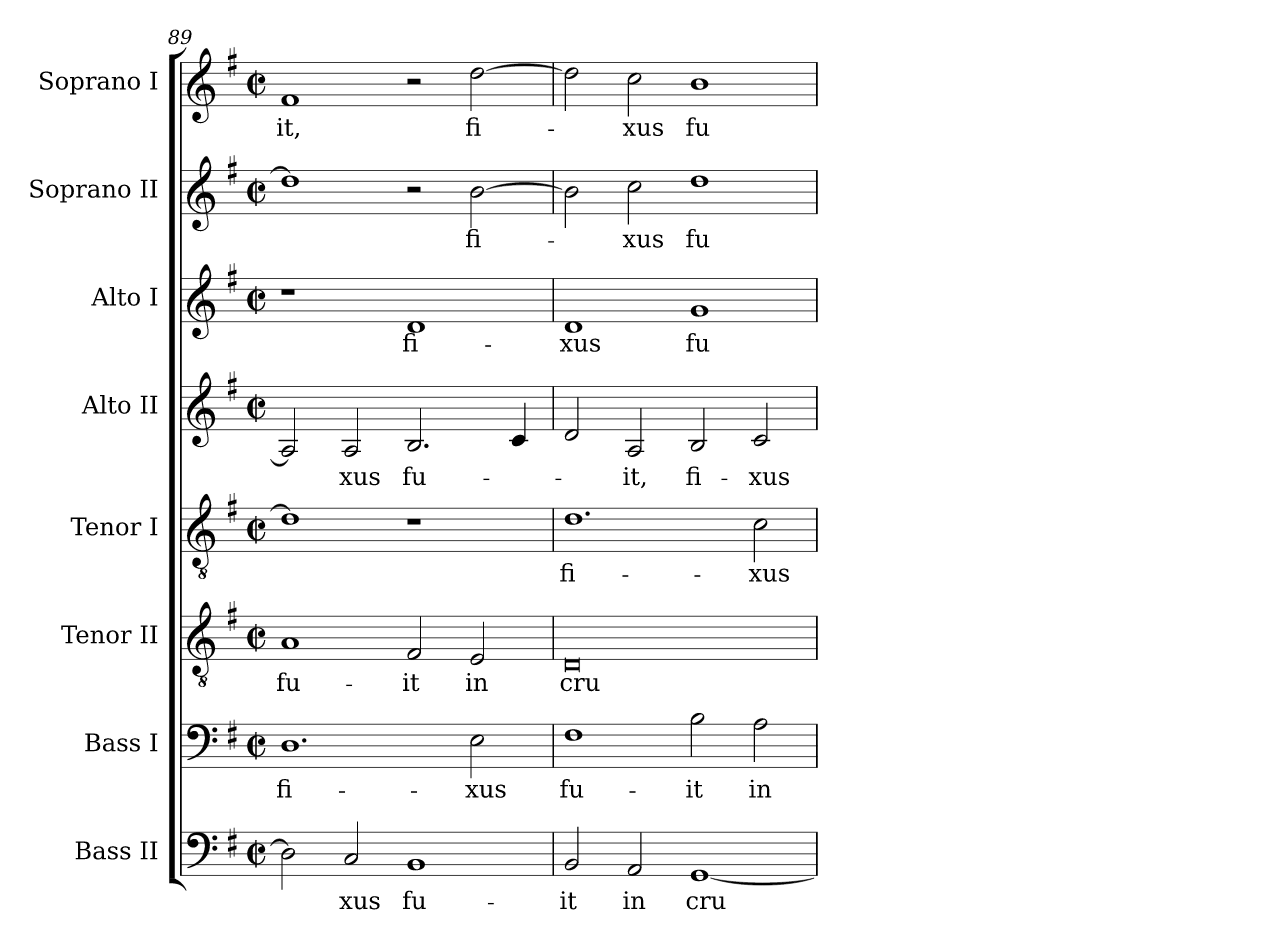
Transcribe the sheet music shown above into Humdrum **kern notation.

**kern	**text	**kern	**text	**kern	**text	**kern	**text	**kern	**text	**kern	**text	**kern	**text	**kern	**text
*part8	*part8	*part7	*part7	*part6	*part6	*part5	*part5	*part4	*part4	*part3	*part3	*part2	*part2	*part1	*part1
*staff8	*staff8	*staff7	*staff7	*staff6	*staff6	*staff5	*staff5	*staff4	*staff4	*staff3	*staff3	*staff2	*staff2	*staff1	*staff1
*I"Bass II	*	*I"Bass I	*	*I"Tenor II	*	*I"Tenor I	*	*I"Alto II	*	*I"Alto I	*	*I"Soprano II	*	*I"Soprano I	*
*I'BII	*	*I'BI	*	*I'TII	*	*I'TI	*	*I'AII	*	*I'AI	*	*	*	*	*
!!LO:LB:g=z
*clefF4	*	*clefF4	*	*clefGv2	*	*clefGv2	*	*clefG2	*	*clefG2	*	*clefG2	*	*clefG2	*
*k[f#]	*	*k[f#]	*	*k[f#]	*	*k[f#]	*	*k[f#]	*	*k[f#]	*	*k[f#]	*	*k[f#]	*
*G:	*	*G:	*	*G:	*	*G:	*	*G:	*	*G:	*	*G:	*	*G:	*
*M2/2	*	*M2/2	*	*M2/2	*	*M2/2	*	*M2/2	*	*M2/2	*	*M2/2	*	*M2/2	*
*met(c|)	*	*met(c|)	*	*met(c|)	*	*met(c|)	*	*met(c|)	*	*met(c|)	*	*met(c|)	*	*met(c|)	*
=89	=89	=89	=89	=89	=89	=89	=89	=89	=89	=89	=89	=89	=89	=89	=89
!	!	!	!LO:LY:b:color=#000000	!	!	!	!	!	!	!	!	!	!	!	!
!	!	!	!	!	!LO:LY:b:color=#000000	!	!	!	!	!	!	!	!	!	!
!	!	!	!	!	!	!	!	!	!	!	!	!	!	!	!LO:LY:b:color=#000000
2Di\]	.	1.Di	fi-	1Ai	fu-	1di]	.	2Ai/]	.	1r	.	1ddi]	.	1f#i	-it,
!	!LO:LY:b:color=#000000	!	!	!	!	!	!	!	!	!	!	!	!	!	!
!	!	!	!	!	!	!	!	!	!LO:LY:b:color=#000000	!	!	!	!	!	!
2Ci/	-xus	.	.	.	.	.	.	2Ai/	-xus	.	.	.	.	.	.
!	!LO:LY:b:color=#000000	!	!	!	!	!	!	!	!	!	!	!	!	!	!
!	!	!	!	!	!LO:LY:b:color=#000000	!	!	!	!	!	!	!	!	!	!
!	!	!	!	!	!	!	!	!	!LO:LY:b:color=#000000	!	!	!	!	!	!
!	!	!	!	!	!	!	!	!	!	!	!LO:LY:b:color=#000000	!	!	!	!
1BBi	fu-	.	.	2F#i/	-it	1r	.	2.Bi/	fu-	1di	fi-	2r	.	2r	.
!	!	!	!LO:LY:b:color=#000000	!	!	!	!	!	!	!	!	!	!	!	!
!	!	!	!	!	!LO:LY:b:color=#000000	!	!	!	!	!	!	!	!	!	!
!	!	!	!	!	!	!	!	!	!	!	!	!	!LO:LY:b:color=#000000	!	!
!	!	!	!	!	!	!	!	!	!	!	!	!	!	!	!LO:LY:b:color=#000000
.	.	2Ei\	-xus	2Ei/	in	.	.	.	.	.	.	[>2bi\	fi-	[>2ddi\	fi-
.	.	.	.	.	.	.	.	4ci/	.	.	.	.	.	.	.
=90	=90	=90	=90	=90	=90	=90	=90	=90	=90	=90	=90	=90	=90	=90	=90
!	!LO:LY:b:color=#000000	!	!	!	!	!	!	!	!	!	!	!	!	!	!
!	!	!	!LO:LY:b:color=#000000	!	!	!	!	!	!	!	!	!	!	!	!
!	!	!	!	!	!LO:LY:b:color=#000000	!	!	!	!	!	!	!	!	!	!
!	!	!	!	!	!	!	!LO:LY:b:color=#000000	!	!	!	!	!	!	!	!
!	!	!	!	!	!	!	!	!	!	!	!LO:LY:b:color=#000000	!	!	!	!
2BBi/	-it	1F#i	fu-	0Di	cru-	1.di	fi-	2di/	.	1di	-xus	2bi\]	.	2ddi\]	.
!	!LO:LY:b:color=#000000	!	!	!	!	!	!	!	!	!	!	!	!	!	!
!	!	!	!	!	!	!	!	!	!LO:LY:b:color=#000000	!	!	!	!	!	!
!	!	!	!	!	!	!	!	!	!	!	!	!	!LO:LY:b:color=#000000	!	!
!	!	!	!	!	!	!	!	!	!	!	!	!	!	!	!LO:LY:b:color=#000000
2AAi/	in	.	.	.	.	.	.	2Ai/	-it,	.	.	2cci\	-xus	2cci\	-xus
!	!LO:LY:b:color=#000000	!	!	!	!	!	!	!	!	!	!	!	!	!	!
!	!	!	!LO:LY:b:color=#000000	!	!	!	!	!	!	!	!	!	!	!	!
!	!	!	!	!	!	!	!	!	!LO:LY:b:color=#000000	!	!	!	!	!	!
!	!	!	!	!	!	!	!	!	!	!	!LO:LY:b:color=#000000	!	!	!	!
!	!	!	!	!	!	!	!	!	!	!	!	!	!LO:LY:b:color=#000000	!	!
!	!	!	!	!	!	!	!	!	!	!	!	!	!	!	!LO:LY:b:color=#000000
[<1GGi	cru-	2Bi\	-it	.	.	.	.	2Bi/	fi-	1gi	fu-	1ddi	fu-	1bi	fu-
!	!	!	!LO:LY:b:color=#000000	!	!	!	!	!	!	!	!	!	!	!	!
!	!	!	!	!	!	!	!LO:LY:b:color=#000000	!	!	!	!	!	!	!	!
!	!	!	!	!	!	!	!	!	!LO:LY:b:color=#000000	!	!	!	!	!	!
.	.	2Ai\	in	.	.	2ci\	-xus	2ci/	-xus	.	.	.	.	.	.
=	=	=	=	=	=	=	=	=	=	=	=	=	=	=	=
*-	*-	*-	*-	*-	*-	*-	*-	*-	*-	*-	*-	*-	*-	*-	*-
